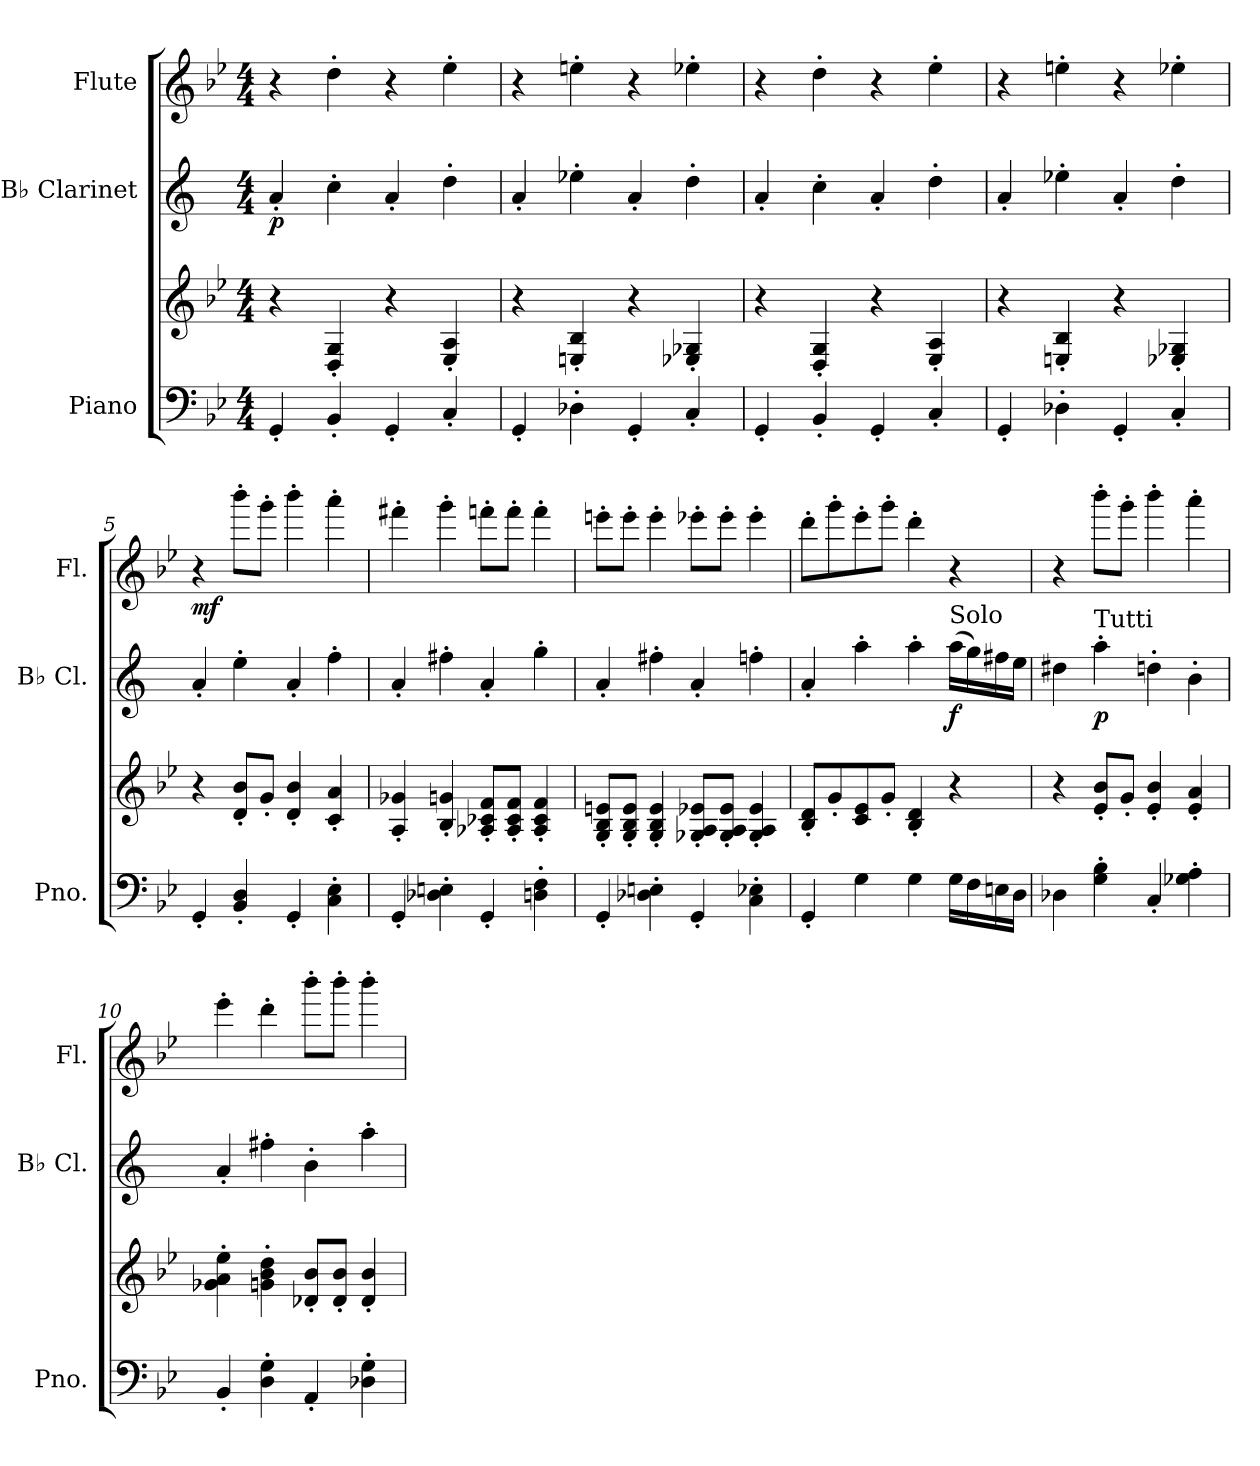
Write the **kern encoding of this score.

**kern	**kern	**kern	**dynam	**kern	**dynam
*part3	*part3	*part2	*part2	*part1	*part1
*staff4	*staff3	*staff2	*staff2	*staff1	*staff1
*I"Piano	*	*I"B♭ Clarinet	*	*I"Flute	*
*I'Pno.	*	*I'B♭ Cl.	*	*I'Fl.	*
*clefF4	*clefG2	*clefG2	*	*clefG2	*
*	*	*ITrd1c2	*	*	*
*k[b-e-]	*k[b-e-]	*k[b-e-]	*	*k[b-e-]	*
*M4/4	*M4/4	*M4/4	*	*M4/4	*
=1	=1	=1	=1	=1	=1
!	!	!	!LO:DY:b	!	!
4GG'/	4r	4g'/	p	4r	.
*	*	*	*	*MM120	*
!	!	!	!	!	!LO:DY:b
4BB-'/	4D/' 4G/'	4b-'\	.	4dd'\	other-dynamics
4GG'/	4r	4g'/	.	4r	.
4C'/	4E-/' 4A/'	4cc'\	.	4ee-'\	.
=2	=2	=2	=2	=2	=2
4GG'/	4r	4g'/	.	4r	.
4D-X'\	4En/' 4B-/'	4dd-X'\	.	4een'\	.
4GG'/	4r	4g'/	.	4r	.
4C'/	4E-X/' 4G-X/'	4cc'\	.	4ee-X'\	.
=3	=3	=3	=3	=3	=3
4GG'/	4r	4g'/	.	4r	.
4BB-'/	4D/' 4G/'	4b-'\	.	4dd'\	.
4GG'/	4r	4g'/	.	4r	.
4C'/	4E-/' 4A/'	4cc'\	.	4ee-'\	.
=4	=4	=4	=4	=4	=4
4GG'/	4r	4g'/	.	4r	.
4D-X'\	4En/' 4B-/'	4dd-X'\	.	4een'\	.
4GG'/	4r	4g'/	.	4r	.
4C'/	4E-X/' 4G-X/'	4cc'\	.	4ee-X'\	.
!!LO:LB:g=z
=5	=5	=5	=5	=5	=5
!	!	!	!	!	!LO:DY:b
4GG'/	4r	4g'/	.	4r	mf
4BB-/' 4D/'	8d/' 8b-/'L	4dd'\	.	8bbb-'\L	.
.	8g'/J	.	.	8ggg'\J	.
4GG'/	4d/' 4b-/'	4g'/	.	4bbb-'\	.
4C\' 4E-\'	4c/' 4a/'	4ee-'\	.	4aaa'\	.
=6	=6	=6	=6	=6	=6
4GG'/	4A/' 4g-X/'	4g'/	.	4fff#X'\	.
4D-X\' 4En\'	4B-/' 4gn/'	4een'\	.	4ggg'\	.
4GG'/	8A-X/' 8c-X/' 8f/'L	4g'/	.	8fffn'\L	.
.	8A-/' 8c-/' 8f/'J	.	.	8fff'\J	.
4Dn\' 4F\'	4A-/' 4c-/' 4f/'	4ff'\	.	4fff'\	.
!!LO:PB:g=z
=7	=7	=7	=7	=7	=7
4GG'/	8G/' 8B-/' 8en/'L	4g'/	.	8eeen'\L	.
.	8G/' 8B-/' 8e/'J	.	.	8eee'\J	.
4D-X\' 4En\'	4G/' 4B-/' 4e/'	4een'\	.	4eee'\	.
4GG'/	8G-X/' 8A/' 8e-X/'L	4g'/	.	8eee-X'\L	.
.	8G-/' 8A/' 8e-/'J	.	.	8eee-'\J	.
4C\' 4E-X\'	4G-/' 4A/' 4e-/'	4ee-X'\	.	4eee-'\	.
=8	=8	=8	=8	=8	=8
4GG'/	8B-/' 8d/'L	4g'/	.	8ddd'\L	.
.	8g'/	.	.	8ggg'\	.
4G\	8c/ 8e-/	4gg'\	.	8eee-'\	.
.	8g'/J	.	.	8ggg'\J	.
4G\	4B-/' 4d/'	4gg'\	.	4ddd'\	.
!	!	!LO:TX:a:t=Solo	!	!	!
!	!	!	!LO:DY:b	!	!
16G\LL	4r	(>16gg\LL	f	4r	.
16F\	.	16ff\)	.	.	.
16En\	.	16een\	.	.	.
16D\JJ	.	16dd\JJ	.	.	.
!!LO:LB:g=z
=9	=9	=9	=9	=9	=9
4D-X\	4r	4cc#X\	.	4r	.
!	!	!LO:TX:a:t=Tutti	!	!	!
!	!	!	!LO:DY:b	!	!
4G\' 4B-\'	8e-/' 8b-/'L	4gg'\	p	8bbb-'\L	.
.	8g'/J	.	.	8ggg'\J	.
4C'/	4e-/' 4b-/'	4ccn'\	.	4bbb-'\	.
4G-X\' 4A\'	4e-/' 4a/'	4a'\	.	4aaa'\	.
=10	=10	=10	=10	=10	=10
4BB-'/	4g-X\' 4a\' 4ee-\'	4g'/	.	4eee-'\	.
4D\' 4G\'	4gn\' 4b-\' 4dd\'	4een'\	.	4ddd'\	.
4AA'/	8d-X/' 8b-/'L	4a'\	.	8bbb-'\L	.
.	8d-/' 8b-/'J	.	.	8bbb-'\J	.
4D-X\' 4G\'	4d-/' 4b-/'	4gg'\	.	4bbb-'\	.
=	=	=	=	=	=
*-	*-	*-	*-	*-	*-
